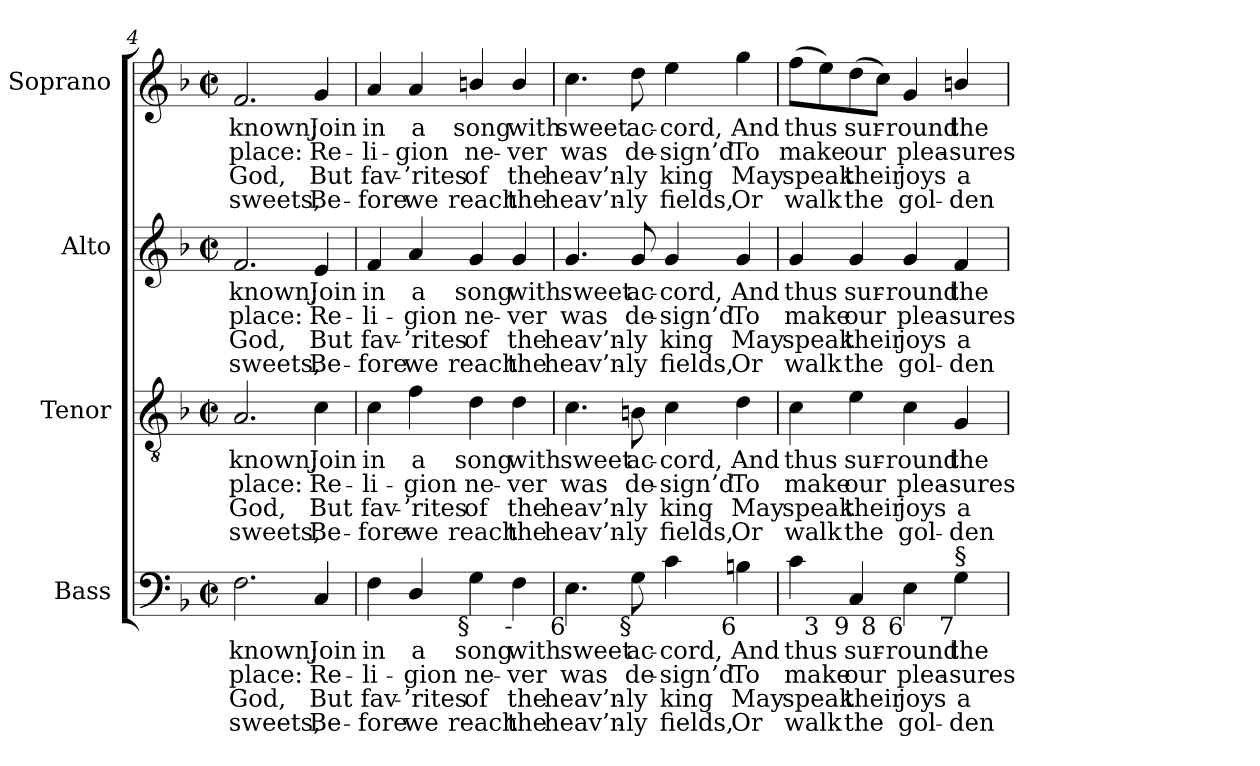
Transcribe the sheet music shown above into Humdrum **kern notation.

**kern	**text	**text	**text	**text	**kern	**text	**text	**text	**text	**kern	**text	**text	**text	**text	**kern	**text	**text	**text	**text
*part4	*part4	*part4	*part4	*part4	*part3	*part3	*part3	*part3	*part3	*part2	*part2	*part2	*part2	*part2	*part1	*part1	*part1	*part1	*part1
*staff4	*staff4	*staff4	*staff4	*staff4	*staff3	*staff3	*staff3	*staff3	*staff3	*staff2	*staff2	*staff2	*staff2	*staff2	*staff1	*staff1	*staff1	*staff1	*staff1
*I"Bass	*	*	*	*	*I"Tenor	*	*	*	*	*I"Alto	*	*	*	*	*I"Soprano	*	*	*	*
*I'B.	*	*	*	*	*I'T.	*	*	*	*	*I'A.	*	*	*	*	*I'S.	*	*	*	*
*clefF4	*	*	*	*	*clefGv2	*	*	*	*	*clefG2	*	*	*	*	*clefG2	*	*	*	*
*	*	*	*	*	*ITrd7c12	*	*	*	*	*	*	*	*	*	*	*	*	*	*
*k[b-]	*	*	*	*	*k[b-]	*	*	*	*	*k[b-]	*	*	*	*	*k[b-]	*	*	*	*
*F:	*	*	*	*	*F:	*	*	*	*	*F:	*	*	*	*	*F:	*	*	*	*
*M2/2	*	*	*	*	*M2/2	*	*	*	*	*M2/2	*	*	*	*	*M2/2	*	*	*	*
*met(c|)	*	*	*	*	*met(c|)	*	*	*	*	*met(c|)	*	*	*	*	*met(c|)	*	*	*	*
=4	=4	=4	=4	=4	=4	=4	=4	=4	=4	=4	=4	=4	=4	=4	=4	=4	=4	=4	=4
!	!LO:LY:b:color=#000000	!LO:LY:b:color=#000000	!LO:LY:b:color=#000000	!LO:LY:b:color=#000000	!	!	!	!	!	!	!	!	!	!	!	!	!	!	!
!	!	!	!	!	!	!LO:LY:b:color=#000000	!LO:LY:b:color=#000000	!LO:LY:b:color=#000000	!LO:LY:b:color=#000000	!	!	!	!	!	!	!	!	!	!
!	!	!	!	!	!	!	!	!	!	!	!LO:LY:b:color=#000000	!LO:LY:b:color=#000000	!LO:LY:b:color=#000000	!LO:LY:b:color=#000000	!	!	!	!	!
!	!	!	!	!	!	!	!	!	!	!	!	!	!	!	!	!LO:LY:b:color=#000000	!LO:LY:b:color=#000000	!LO:LY:b:color=#000000	!LO:LY:b:color=#000000
2.Fi\	known;	place:	God,	sweets,	2.AAi/	known;	place:	God,	sweets,	2.fi/	known;	place:	God,	sweets,	2.fi/	known;	place:	God,	sweets,
!	!LO:LY:b:color=#000000	!LO:LY:b:color=#000000	!LO:LY:b:color=#000000	!LO:LY:b:color=#000000	!	!	!	!	!	!	!	!	!	!	!	!	!	!	!
!	!	!	!	!	!	!LO:LY:b:color=#000000	!LO:LY:b:color=#000000	!LO:LY:b:color=#000000	!LO:LY:b:color=#000000	!	!	!	!	!	!	!	!	!	!
!	!	!	!	!	!	!	!	!	!	!	!LO:LY:b:color=#000000	!LO:LY:b:color=#000000	!LO:LY:b:color=#000000	!LO:LY:b:color=#000000	!	!	!	!	!
!	!	!	!	!	!	!	!	!	!	!	!	!	!	!	!	!LO:LY:b:color=#000000	!LO:LY:b:color=#000000	!LO:LY:b:color=#000000	!LO:LY:b:color=#000000
4Ci/	Join	Re-	But	Be-	4Ci\	Join	Re-	But	Be-	4ei/	Join	Re-	But	Be-	4gi/	Join	Re-	But	Be-
!!LO:LB:g=z
=5	=5	=5	=5	=5	=5	=5	=5	=5	=5	=5	=5	=5	=5	=5	=5	=5	=5	=5	=5
!	!LO:LY:b:color=#000000	!LO:LY:b:color=#000000	!LO:LY:b:color=#000000	!LO:LY:b:color=#000000	!	!	!	!	!	!	!	!	!	!	!	!	!	!	!
!	!	!	!	!	!	!LO:LY:b:color=#000000	!LO:LY:b:color=#000000	!LO:LY:b:color=#000000	!LO:LY:b:color=#000000	!	!	!	!	!	!	!	!	!	!
!	!	!	!	!	!	!	!	!	!	!	!LO:LY:b:color=#000000	!LO:LY:b:color=#000000	!LO:LY:b:color=#000000	!LO:LY:b:color=#000000	!	!	!	!	!
!	!	!	!	!	!	!	!	!	!	!	!	!	!	!	!	!LO:LY:b:color=#000000	!LO:LY:b:color=#000000	!LO:LY:b:color=#000000	!LO:LY:b:color=#000000
4Fi\	in	-li-	-fav-	-fore	4Ci\	in	-li-	-fav-	-fore	4fi/	in	-li-	-fav-	-fore	4ai/	in	-li-	-fav-	-fore
!	!LO:LY:b:color=#000000	!LO:LY:b:color=#000000	!LO:LY:b:color=#000000	!LO:LY:b:color=#000000	!	!	!	!	!	!	!	!	!	!	!	!	!	!	!
!	!	!	!	!	!	!LO:LY:b:color=#000000	!LO:LY:b:color=#000000	!LO:LY:b:color=#000000	!LO:LY:b:color=#000000	!	!	!	!	!	!	!	!	!	!
!	!	!	!	!	!	!	!	!	!	!	!LO:LY:b:color=#000000	!LO:LY:b:color=#000000	!LO:LY:b:color=#000000	!LO:LY:b:color=#000000	!	!	!	!	!
!	!	!	!	!	!	!	!	!	!	!	!	!	!	!	!	!LO:LY:b:color=#000000	!LO:LY:b:color=#000000	!LO:LY:b:color=#000000	!LO:LY:b:color=#000000
4Di/	a	-gion	’rites	we	4Fi\	a	-gion	’rites	we	4ai/	a	-gion	’rites	we	4ai/	a	-gion	’rites	we
!	!LO:LY:b:color=#000000	!LO:LY:b:color=#000000	!LO:LY:b:color=#000000	!LO:LY:b:color=#000000	!	!	!	!	!	!	!	!	!	!	!	!	!	!	!
!	!	!	!	!	!	!LO:LY:b:color=#000000	!LO:LY:b:color=#000000	!LO:LY:b:color=#000000	!LO:LY:b:color=#000000	!	!	!	!	!	!	!	!	!	!
!	!	!	!	!	!	!	!	!	!	!	!LO:LY:b:color=#000000	!LO:LY:b:color=#000000	!LO:LY:b:color=#000000	!LO:LY:b:color=#000000	!	!	!	!	!
!LO:TX:b:rj:t=§	!	!	!	!	!	!	!	!	!	!	!	!	!	!	!	!	!	!	!
!	!	!	!	!	!	!	!	!	!	!	!	!	!	!	!	!LO:LY:b:color=#000000	!LO:LY:b:color=#000000	!LO:LY:b:color=#000000	!LO:LY:b:color=#000000
4Gi\	song	ne-	of	reach	4Di\	song	ne-	of	reach	4gi/	song	ne-	of	reach	4bni/	song	ne-	of	reach
!	!LO:LY:b:color=#000000	!LO:LY:b:color=#000000	!LO:LY:b:color=#000000	!LO:LY:b:color=#000000	!	!	!	!	!	!	!	!	!	!	!	!	!	!	!
!	!	!	!	!	!	!LO:LY:b:color=#000000	!LO:LY:b:color=#000000	!LO:LY:b:color=#000000	!LO:LY:b:color=#000000	!	!	!	!	!	!	!	!	!	!
!	!	!	!	!	!	!	!	!	!	!	!LO:LY:b:color=#000000	!LO:LY:b:color=#000000	!LO:LY:b:color=#000000	!LO:LY:b:color=#000000	!	!	!	!	!
!LO:TX:b:rj:t=-	!	!	!	!	!	!	!	!	!	!	!	!	!	!	!	!	!	!	!
!	!	!	!	!	!	!	!	!	!	!	!	!	!	!	!	!LO:LY:b:color=#000000	!LO:LY:b:color=#000000	!LO:LY:b:color=#000000	!LO:LY:b:color=#000000
4Fi\	with	-ver	the	the	4Di\	with	-ver	the	the	4gi/	with	-ver	the	the	4bi/	with	-ver	the	the
=6	=6	=6	=6	=6	=6	=6	=6	=6	=6	=6	=6	=6	=6	=6	=6	=6	=6	=6	=6
!	!LO:LY:b:color=#000000	!LO:LY:b:color=#000000	!LO:LY:b:color=#000000	!LO:LY:b:color=#000000	!	!	!	!	!	!	!	!	!	!	!	!	!	!	!
!	!	!	!	!	!	!LO:LY:b:color=#000000	!LO:LY:b:color=#000000	!LO:LY:b:color=#000000	!LO:LY:b:color=#000000	!	!	!	!	!	!	!	!	!	!
!	!	!	!	!	!	!	!	!	!	!	!LO:LY:b:color=#000000	!LO:LY:b:color=#000000	!LO:LY:b:color=#000000	!LO:LY:b:color=#000000	!	!	!	!	!
!LO:TX:b:rj:t=6	!	!	!	!	!	!	!	!	!	!	!	!	!	!	!	!	!	!	!
!	!	!	!	!	!	!	!	!	!	!	!	!	!	!	!	!LO:LY:b:color=#000000	!LO:LY:b:color=#000000	!LO:LY:b:color=#000000	!LO:LY:b:color=#000000
4.Ei\	sweet	was	heav’n-	-heav’n-	4.Ci\	sweet	was	heav’n-	-heav’n-	4.gi/	sweet	was	heav’n-	-heav’n-	4.cci\	sweet	was	heav’n-	-heav’n-
!	!LO:LY:b:color=#000000	!LO:LY:b:color=#000000	!LO:LY:b:color=#000000	!LO:LY:b:color=#000000	!	!	!	!	!	!	!	!	!	!	!	!	!	!	!
!	!	!	!	!	!	!LO:LY:b:color=#000000	!LO:LY:b:color=#000000	!LO:LY:b:color=#000000	!LO:LY:b:color=#000000	!	!	!	!	!	!	!	!	!	!
!	!	!	!	!	!	!	!	!	!	!	!LO:LY:b:color=#000000	!LO:LY:b:color=#000000	!LO:LY:b:color=#000000	!LO:LY:b:color=#000000	!	!	!	!	!
!LO:TX:b:rj:t=§	!	!	!	!	!	!	!	!	!	!	!	!	!	!	!	!	!	!	!
!	!	!	!	!	!	!	!	!	!	!	!	!	!	!	!	!LO:LY:b:color=#000000	!LO:LY:b:color=#000000	!LO:LY:b:color=#000000	!LO:LY:b:color=#000000
8Gi\	ac-	de-	-ly	ly	8BBni\	ac-	de-	-ly	ly	8gi/	ac-	de-	-ly	ly	8ddi\	ac-	de-	-ly	ly
!	!LO:LY:b:color=#000000	!LO:LY:b:color=#000000	!LO:LY:b:color=#000000	!LO:LY:b:color=#000000	!	!	!	!	!	!	!	!	!	!	!	!	!	!	!
!	!	!	!	!	!	!LO:LY:b:color=#000000	!LO:LY:b:color=#000000	!LO:LY:b:color=#000000	!LO:LY:b:color=#000000	!	!	!	!	!	!	!	!	!	!
!	!	!	!	!	!	!	!	!	!	!	!LO:LY:b:color=#000000	!LO:LY:b:color=#000000	!LO:LY:b:color=#000000	!LO:LY:b:color=#000000	!	!	!	!	!
!	!	!	!	!	!	!	!	!	!	!	!	!	!	!	!	!LO:LY:b:color=#000000	!LO:LY:b:color=#000000	!LO:LY:b:color=#000000	!LO:LY:b:color=#000000
4ci\	-cord,	-sign’d	king	fields,	4Ci\	-cord,	-sign’d	king	fields,	4gi/	-cord,	-sign’d	king	fields,	4eei\	-cord,	-sign’d	king	fields,
!	!LO:LY:b:color=#000000	!LO:LY:b:color=#000000	!LO:LY:b:color=#000000	!LO:LY:b:color=#000000	!	!	!	!	!	!	!	!	!	!	!	!	!	!	!
!	!	!	!	!	!	!LO:LY:b:color=#000000	!LO:LY:b:color=#000000	!LO:LY:b:color=#000000	!LO:LY:b:color=#000000	!	!	!	!	!	!	!	!	!	!
!	!	!	!	!	!	!	!	!	!	!	!LO:LY:b:color=#000000	!LO:LY:b:color=#000000	!LO:LY:b:color=#000000	!LO:LY:b:color=#000000	!	!	!	!	!
!LO:TX:b:rj:t=6	!	!	!	!	!	!	!	!	!	!	!	!	!	!	!	!	!	!	!
!	!	!	!	!	!	!	!	!	!	!	!	!	!	!	!	!LO:LY:b:color=#000000	!LO:LY:b:color=#000000	!LO:LY:b:color=#000000	!LO:LY:b:color=#000000
4Bni\	And	To	May	Or	4Di\	And	To	May	Or	4gi/	And	To	May	Or	4ggi\	And	To	May	Or
=7	=7	=7	=7	=7	=7	=7	=7	=7	=7	=7	=7	=7	=7	=7	=7	=7	=7	=7	=7
!	!LO:LY:b:color=#000000	!LO:LY:b:color=#000000	!LO:LY:b:color=#000000	!LO:LY:b:color=#000000	!	!	!	!	!	!	!	!	!	!	!	!	!	!	!
!	!	!	!	!	!	!LO:LY:b:color=#000000	!LO:LY:b:color=#000000	!LO:LY:b:color=#000000	!LO:LY:b:color=#000000	!	!	!	!	!	!	!	!	!	!
!	!	!	!	!	!	!	!	!	!	!	!LO:LY:b:color=#000000	!LO:LY:b:color=#000000	!LO:LY:b:color=#000000	!LO:LY:b:color=#000000	!	!	!	!	!
!LO:TX:b:rj:t=4	!	!	!	!	!	!	!	!	!	!	!	!	!	!	!	!	!	!	!
!	!	!	!	!	!	!	!	!	!	!	!	!	!	!	!	!LO:LY:b:color=#000000	!LO:LY:b:color=#000000	!LO:LY:b:color=#000000	!LO:LY:b:color=#000000
*^	*	*	*	*	*	*	*	*	*	*	*	*	*	*	*	*	*	*	*
*	*^	*	*	*	*	*	*	*	*	*	*	*	*	*	*	*	*	*	*	*
4ci\	8ryy	4.ryy	thus	make	speak	walk	4Ci\	thus	make	speak	walk	4gi/	thus	make	speak	walk	(8ffi\L	thus	make	speak	walk
!	!LO:TX:b:rj:t=3	!	!	!	!	!	!	!	!	!	!	!	!	!	!	!	!	!	!	!	!
.	2..ryy	.	.	.	.	.	.	.	.	.	.	.	.	.	.	.	8eei\)	.	.	.	.
!	!	!	!LO:LY:b:color=#000000	!LO:LY:b:color=#000000	!LO:LY:b:color=#000000	!LO:LY:b:color=#000000	!	!	!	!	!	!	!	!	!	!	!	!	!	!	!
!	!	!	!	!	!	!	!	!LO:LY:b:color=#000000	!LO:LY:b:color=#000000	!LO:LY:b:color=#000000	!LO:LY:b:color=#000000	!	!	!	!	!	!	!	!	!	!
!	!	!	!	!	!	!	!	!	!	!	!	!	!LO:LY:b:color=#000000	!LO:LY:b:color=#000000	!LO:LY:b:color=#000000	!LO:LY:b:color=#000000	!	!	!	!	!
!LO:TX:b:rj:t=9	!	!	!	!	!	!	!	!	!	!	!	!	!	!	!	!	!	!	!	!	!
!	!	!	!	!	!	!	!	!	!	!	!	!	!	!	!	!	!	!LO:LY:b:color=#000000	!LO:LY:b:color=#000000	!LO:LY:b:color=#000000	!LO:LY:b:color=#000000
4Ci/	.	.	sur-	our	their	the	4Ei\	sur-	our	their	the	4gi/	sur-	our	their	the	(8ddi\	sur-	our	their	the
!	!	!LO:TX:b:rj:t=8	!	!	!	!	!	!	!	!	!	!	!	!	!	!	!	!	!	!	!
.	.	2ryy	.	.	.	.	.	.	.	.	.	.	.	.	.	.	8cci\J)	.	.	.	.
!	!	!	!LO:LY:b:color=#000000	!LO:LY:b:color=#000000	!LO:LY:b:color=#000000	!LO:LY:b:color=#000000	!	!	!	!	!	!	!	!	!	!	!	!	!	!	!
!	!	!	!	!	!	!	!	!LO:LY:b:color=#000000	!LO:LY:b:color=#000000	!LO:LY:b:color=#000000	!LO:LY:b:color=#000000	!	!	!	!	!	!	!	!	!	!
!	!	!	!	!	!	!	!	!	!	!	!	!	!LO:LY:b:color=#000000	!LO:LY:b:color=#000000	!LO:LY:b:color=#000000	!LO:LY:b:color=#000000	!	!	!	!	!
!LO:TX:b:rj:t=6	!	!	!	!	!	!	!	!	!	!	!	!	!	!	!	!	!	!	!	!	!
!	!	!	!	!	!	!	!	!	!	!	!	!	!	!	!	!	!	!LO:LY:b:color=#000000	!LO:LY:b:color=#000000	!LO:LY:b:color=#000000	!LO:LY:b:color=#000000
4Ei\	.	.	-round	plea-	joys	gol-	4Ci\	-round	plea-	joys	gol-	4gi/	-round	plea-	joys	gol-	4gi/	-round	plea-	joys	gol-
!	!	!	!LO:LY:b:color=#000000	!LO:LY:b:color=#000000	!LO:LY:b:color=#000000	!LO:LY:b:color=#000000	!	!	!	!	!	!	!	!	!	!	!	!	!	!	!
!	!	!	!	!	!	!	!	!LO:LY:b:color=#000000	!LO:LY:b:color=#000000	!LO:LY:b:color=#000000	!LO:LY:b:color=#000000	!	!	!	!	!	!	!	!	!	!
!	!	!	!	!	!	!	!	!	!	!	!	!	!LO:LY:b:color=#000000	!LO:LY:b:color=#000000	!LO:LY:b:color=#000000	!LO:LY:b:color=#000000	!	!	!	!	!
!LO:TX:b:rj:t=7	!	!	!	!	!	!	!	!	!	!	!	!	!	!	!	!	!	!	!	!	!
!LO:TX:t=§	!	!	!	!	!	!	!	!	!	!	!	!	!	!	!	!	!	!	!	!	!
!	!	!	!	!	!	!	!	!	!	!	!	!	!	!	!	!	!	!LO:LY:b:color=#000000	!LO:LY:b:color=#000000	!LO:LY:b:color=#000000	!LO:LY:b:color=#000000
4Gi\	.	.	the	-sures	-a-	-den	4GGi/	the	-sures	-a-	-den	4fi/	the	-sures	-a-	-den	4bni/	the	-sures	-a-	-den
.	.	8ryy	.	.	.	.	.	.	.	.	.	.	.	.	.	.	.	.	.	.	.
*v	*v	*v	*	*	*	*	*	*	*	*	*	*	*	*	*	*	*	*	*	*	*
=	=	=	=	=	=	=	=	=	=	=	=	=	=	=	=	=	=	=	=
*-	*-	*-	*-	*-	*-	*-	*-	*-	*-	*-	*-	*-	*-	*-	*-	*-	*-	*-	*-
